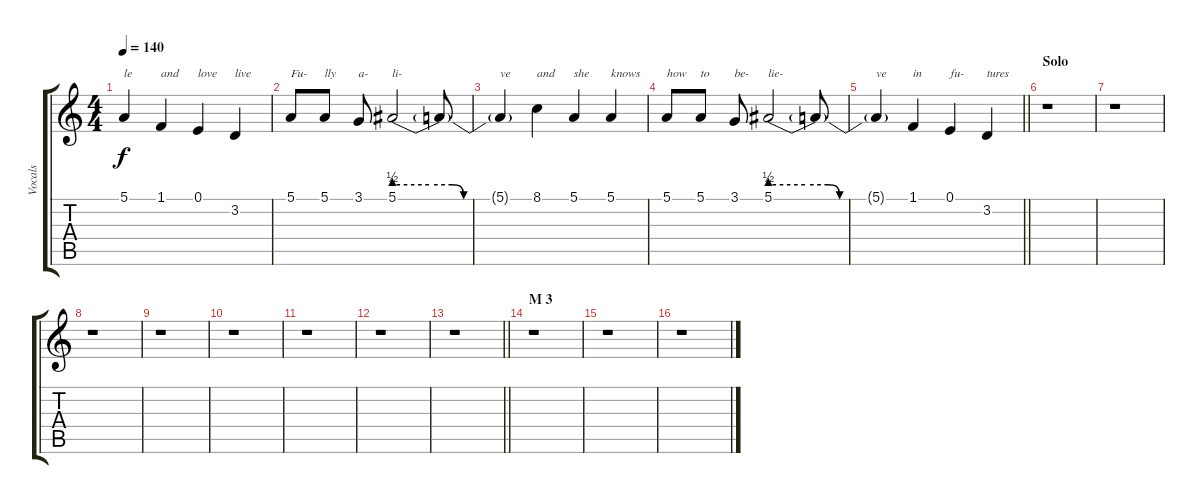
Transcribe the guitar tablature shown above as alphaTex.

\track ("Vocals" "Vocals") {instrument tenorsax}
\staff {score tabs}
\tuning (E4 B3 G3 D3 A2 E2) {hide}
\ts (4 4)
\tempo 140
\clef g2
\ks c
5.1{t}.4{txt "le" dy f} 1.1.4{txt "and"} 0.1.4{txt "love"} 3.2.4{txt "live"} |
5.1.8{txt "Fu-"} 5.1.8{txt "lly"} 3.1.8{txt "a-"} 5.1{be (custom 0 2 15 2 25 2 30 0 60 0)}.2{txt "li-"} 5.1{t}.8 |
5.1{t}.4{txt "ve"} 8.1.4{txt "and"} 5.1.4{txt "she"} 5.1.4{txt "knows"} |
5.1.8{txt "how"} 5.1.8{txt "to"} 3.1.8{txt "be-"} 5.1{be (custom 0 2 15 2 25 2 30 0 60 0)}.2{txt "lie-"} 5.1{t}.8 |
\barLineRight lightlight
5.1{t}.4{txt "ve"} 1.1.4{txt "in"} 0.1.4{txt "fu-"} 3.2.4{txt "tures"} |
\section ("" "Solo")
r.1 |
r.1 |
r.1 |
r.1 |
r.1 |
r.1 |
r.1 |
\barLineRight lightlight
r.1 |
\section ("" "M 3")
r.1 |
r.1 |
r.1
